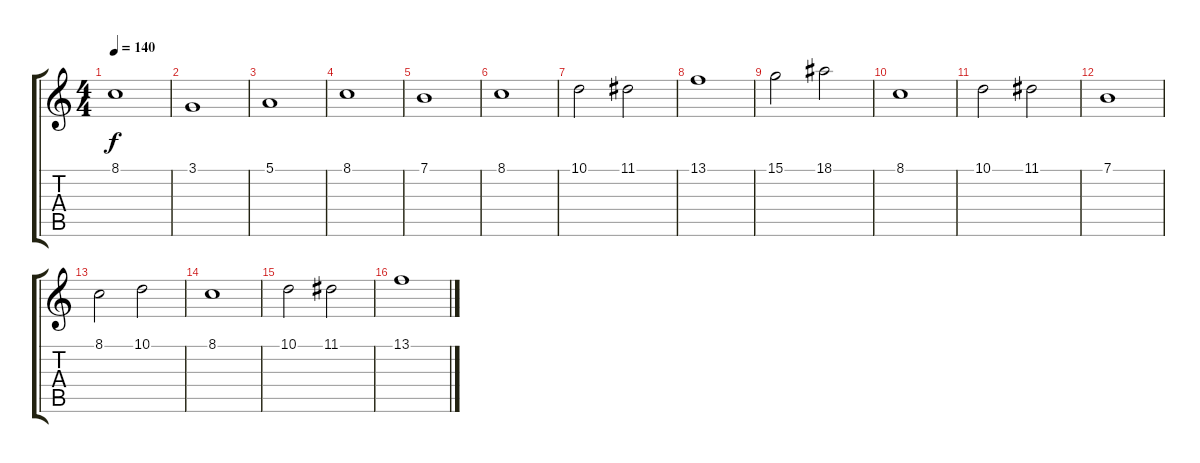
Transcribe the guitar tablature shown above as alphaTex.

\track "" {instrument stringensemble1}
\staff {score tabs}
\tuning (E4 B3 G3 D3 A2 E2) {hide}
\ts (4 4)
\tempo 140
\clef g2
\ks c
8.1{t}.1{dy f} |
3.1.1 |
5.1.1 |
8.1.1 |
7.1.1 |
8.1.1 |
10.1.2 11.1.2 |
13.1.1 |
15.1.2 18.1.2 |
8.1.1 |
10.1.2 11.1.2 |
7.1.1 |
8.1.2 10.1.2 |
8.1.1 |
10.1.2 11.1.2 |
13.1.1
